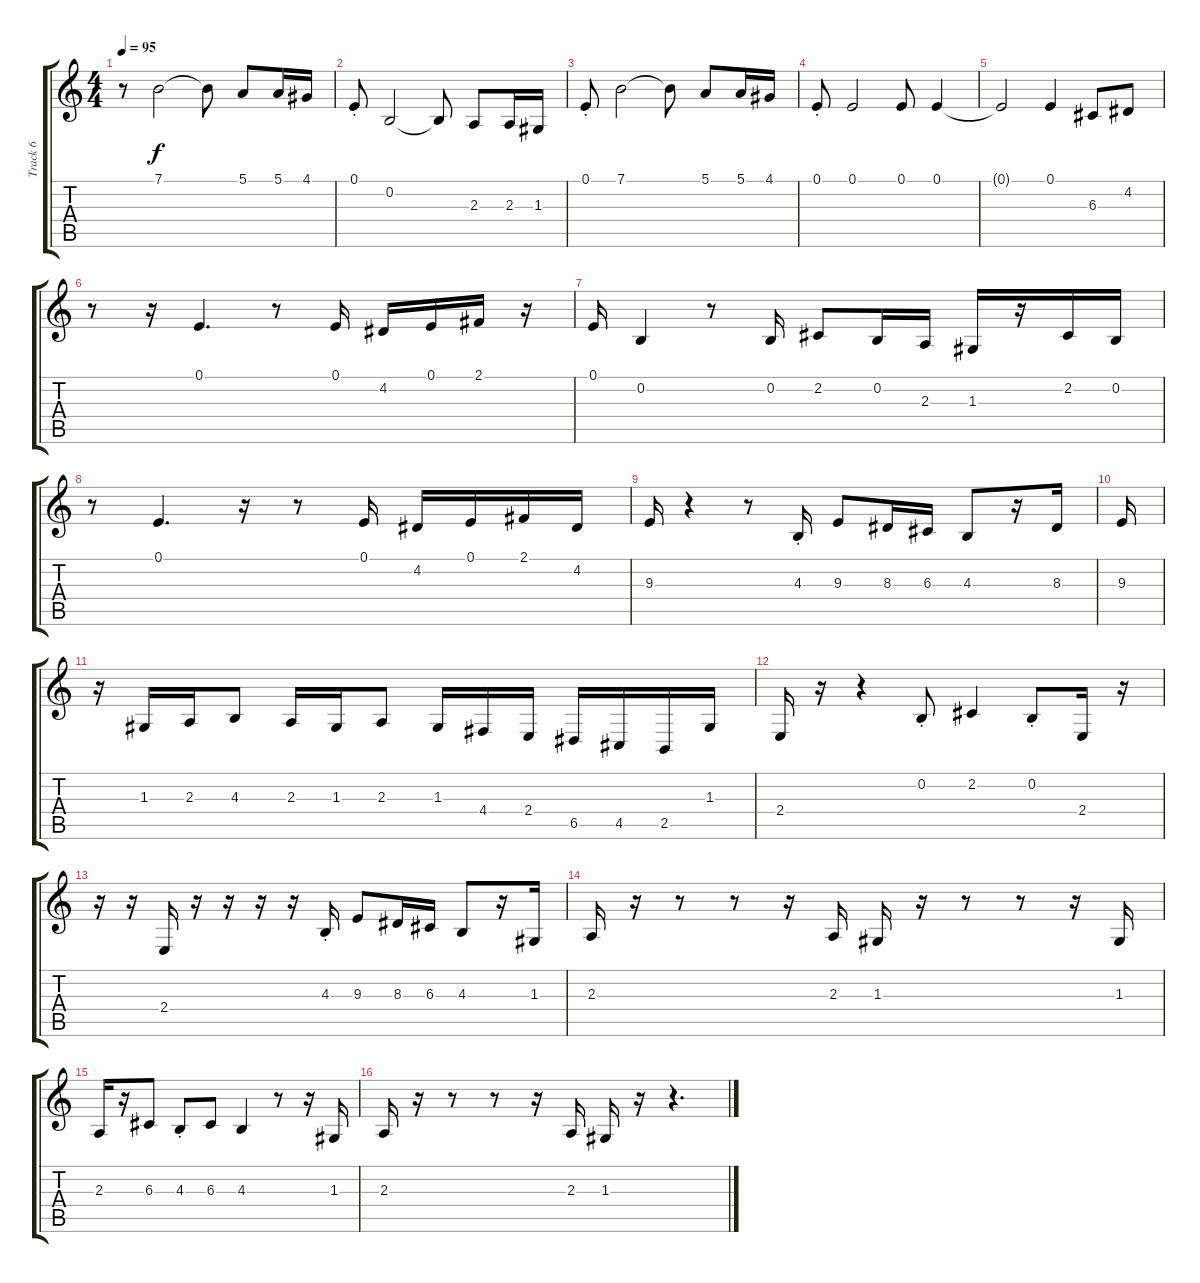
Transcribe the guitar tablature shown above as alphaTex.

\track ("Track 6" "Track 6") {instrument trombone}
\staff {score tabs}
\tuning (E4 B3 G3 D3 A2 E2) {hide}
\ts (4 4)
\tempo 95
\clef g2
\ks c
r.8{dy f} 7.1.2 7.1{t}.8 5.1.8 5.1.16 4.1.16 |
0.1{st}.8 0.2.2 0.2{t}.8 2.3.8 2.3.16 1.3.16 |
0.1{st}.8 7.1.2 7.1{t}.8 5.1.8 5.1.16 4.1.16 |
0.1{st}.8 0.1.2 0.1.8 0.1.4 |
0.1{t}.2 0.1.4 6.3.8 4.2.8 |
r.8 r.16 0.1.4{d} r.8 0.1.16 4.2.16 0.1.16 2.1.16 r.16 |
0.1.16 0.2.4 r.8 0.2.16 2.2.8 0.2.16 2.3.16 1.3.16 r.16 2.2.16 0.2.16 |
r.8 0.1.4{d} r.16 r.8 0.1.16 4.2.16 0.1.16 2.1.16 4.2.16 |
9.3.16 r.4 r.8 4.3{st}.16 9.3.8 8.3.16 6.3.16 4.3.8 r.16 8.3.16 |
9.3.16 |
r.16 1.3.16 2.3.16 4.3.8 2.3.16 1.3.16 2.3.8 1.3.16 4.4.16 2.4.16 6.5.16 4.5.16 2.5.16 1.3.16 |
2.4.16 r.16 r.4 0.2{st}.8 2.2.4 0.2{st}.8 2.4.16 r.16 |
r.16 r.16 2.4.16 r.16 r.16 r.16 r.16 4.3{st}.16 9.3.8 8.3.16 6.3.16 4.3.8 r.16 1.3.16 |
2.3.16 r.16 r.8 r.8 r.16 2.3.16 1.3.16 r.16 r.8 r.8 r.16 1.3.16 |
2.3.16 r.16 6.3.8 4.3{st}.8 6.3.8 4.3.4 r.8 r.16 1.3.16 |
2.3.16 r.16 r.8 r.8 r.16 2.3.16 1.3.16 r.16 r.4{d}
